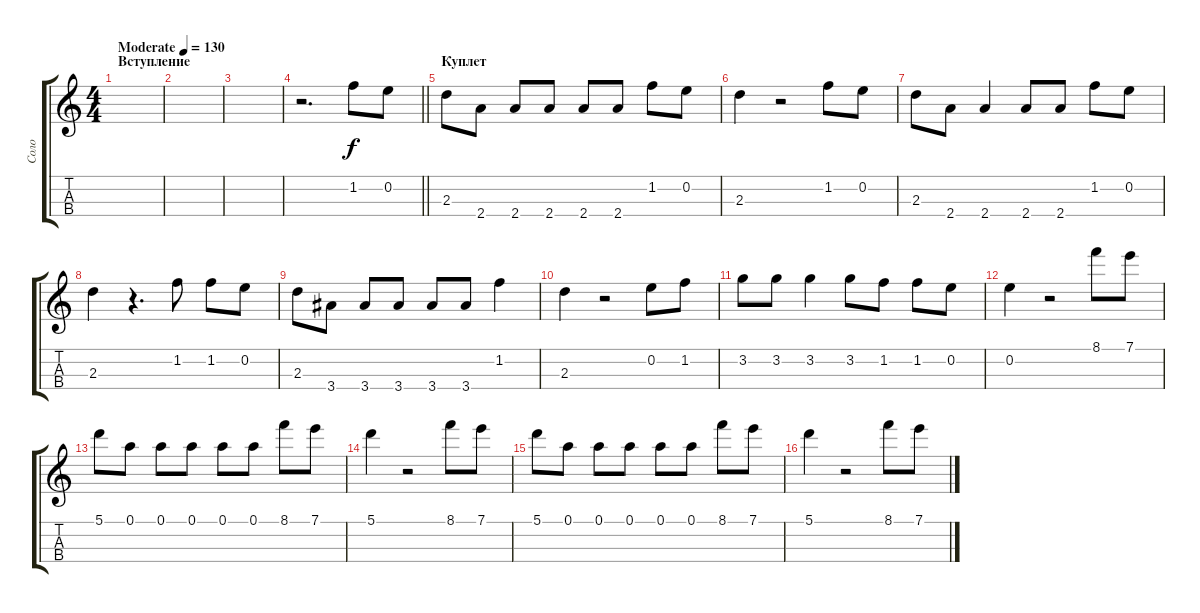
\track ("Соло" "Соло") {instrument acousticguitarsteel}
\staff {score tabs}
\tuning (A4 E4 C4 G3) {hide}
\ts (4 4)
\section ("" "Вступление")
\tempo (130 "Moderate")
\clef g2
\ks c
|
|
|
\barLineRight lightlight
r.2{d} 1.2.8 0.2.8 |
\section ("" "Куплет")
2.3.8 2.4.8 2.4.8 2.4.8 2.4.8 2.4.8 1.2.8 0.2.8 |
2.3.4 r.2 1.2.8 0.2.8 |
2.3.8 2.4.8 2.4.4 2.4.8 2.4.8 1.2.8 0.2.8 |
2.3.4 r.4{d} 1.2.8 1.2.8 0.2.8 |
2.3.8 3.4.8 3.4.8 3.4.8 3.4.8 3.4.8 1.2.4 |
2.3.4 r.2 0.2.8 1.2.8 |
3.2.8 3.2.8 3.2.4 3.2.8 1.2.8 1.2.8 0.2.8 |
0.2.4 r.2 8.1.8 7.1.8 |
5.1.8 0.1.8 0.1.8 0.1.8 0.1.8 0.1.8 8.1.8 7.1.8 |
5.1.4 r.2 8.1.8 7.1.8 |
5.1.8 0.1.8 0.1.8 0.1.8 0.1.8 0.1.8 8.1.8 7.1.8 |
5.1.4 r.2 8.1.8 7.1.8
